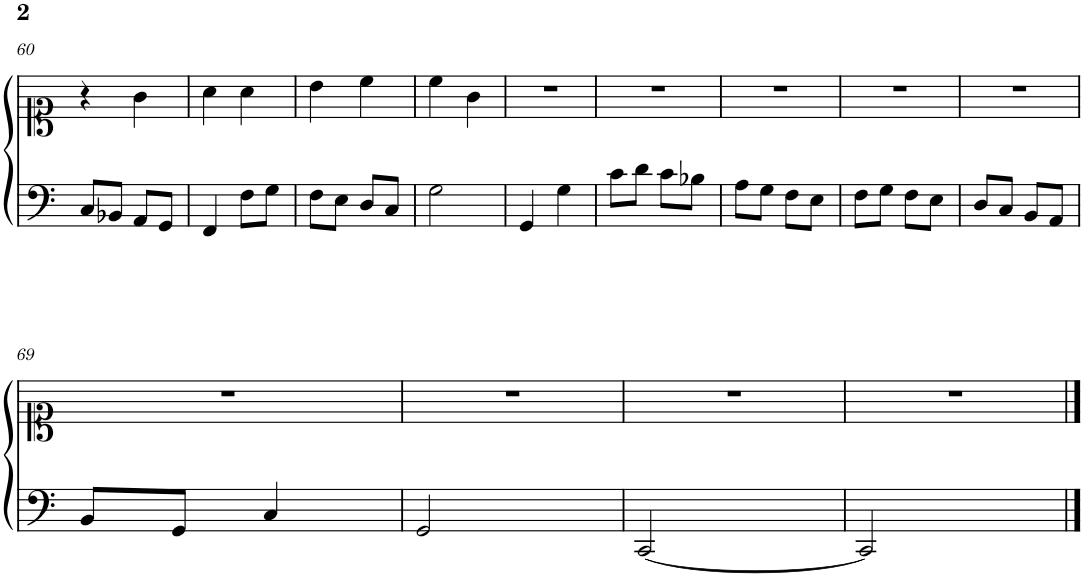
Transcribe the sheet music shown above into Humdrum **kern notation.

**kern	**kern
*part1	*part1
*staff2	*staff1
*I"Bb Clarinet	*
*I'Bb Cl.	*
!!LO:PB:g=z
*clefF4	*clefC1
*Trd1c2	*Trd1c2
*k[]	*k[]
*M2/4	*M2/4
=60	=60
8C/L	4r
8BB-X/J	.
8AA/L	4g\
8GG/J	.
=61	=61
4FF/	4a\
8F\L	4a\
8G\J	.
=62	=62
8F\L	4b\
8E\J	.
8D/L	4cc\
8C/J	.
=63	=63
2G\	4cc\
.	4g\
=64	=64
4GG/	2r
4G\	.
=65	=65
8c\L	2r
8d\J	.
8c\L	.
8B-X\J	.
=66	=66
8A\L	2r
8G\J	.
8F\L	.
8E\J	.
=67	=67
8F\L	2r
8G\J	.
8F\L	.
8E\J	.
=68	=68
8D/L	2r
8C/J	.
8BB/L	.
8AA/J	.
!!LO:LB:g=z
=69	=69
8BB/L	2r
8GG/J	.
4C/	.
=70	=70
2GG/	2r
=71	=71
[2CC/	2r
=72	=72
2CC/]	2r
==	==
*-	*-
